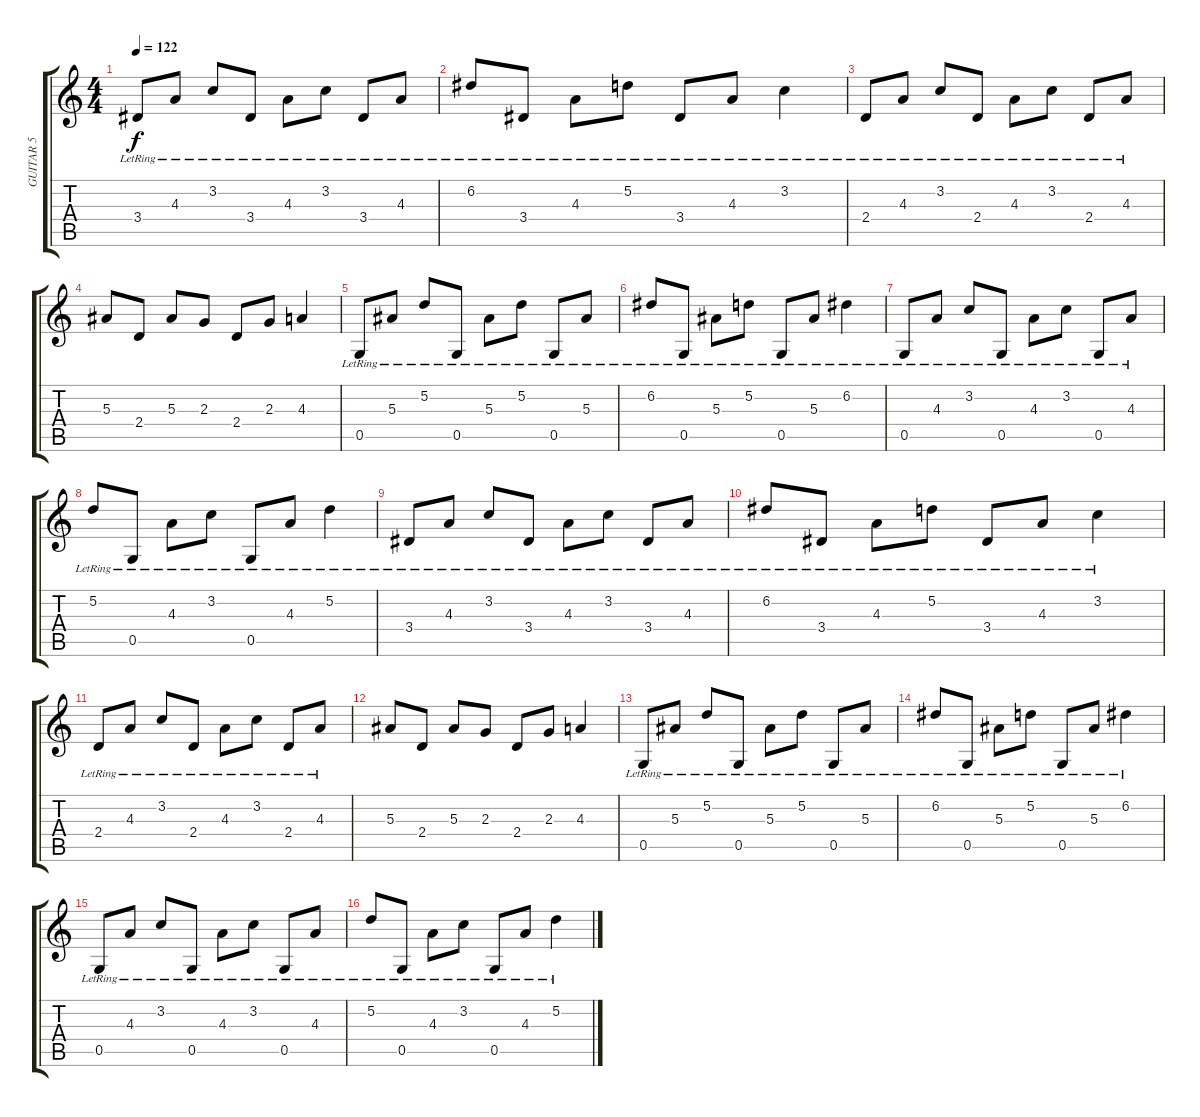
\track ("GUITAR 5" "GUITAR 5") {instrument electricguitarclean}
\staff {score tabs}
\tuning (D4 A3 F3 C3 G2 D2) {hide}
\ts (4 4)
\tempo 122
\clef g2
\ks c
3.4{lr}.8{dy f} 4.3{lr}.8 3.2{lr}.8 3.4{lr}.8 4.3{lr}.8 3.2{lr}.8 3.4{lr}.8 4.3{lr}.8 |
6.2{lr}.8 3.4{lr}.8 4.3{lr}.8 5.2{lr}.8 3.4{lr}.8 4.3{lr}.8 3.2{lr}.4 |
2.4{lr}.8 4.3{lr}.8 3.2{lr}.8 2.4{lr}.8 4.3{lr}.8 3.2{lr}.8 2.4{lr}.8 4.3{lr}.8 |
5.3.8 2.4.8 5.3.8 2.3.8 2.4.8 2.3.8 4.3.4 |
0.5{lr}.8 5.3{lr}.8 5.2{lr}.8 0.5{lr}.8 5.3{lr}.8 5.2{lr}.8 0.5{lr}.8 5.3{lr}.8 |
6.2{lr}.8 0.5{lr}.8 5.3{lr}.8 5.2{lr}.8 0.5{lr}.8 5.3{lr}.8 6.2{lr}.4 |
0.5{lr}.8 4.3{lr}.8 3.2{lr}.8 0.5{lr}.8 4.3{lr}.8 3.2{lr}.8 0.5{lr}.8 4.3{lr}.8 |
5.2{lr}.8 0.5{lr}.8 4.3{lr}.8 3.2{lr}.8 0.5{lr}.8 4.3{lr}.8 5.2{lr}.4 |
3.4{lr}.8 4.3{lr}.8 3.2{lr}.8 3.4{lr}.8 4.3{lr}.8 3.2{lr}.8 3.4{lr}.8 4.3{lr}.8 |
6.2{lr}.8 3.4{lr}.8 4.3{lr}.8 5.2{lr}.8 3.4{lr}.8 4.3{lr}.8 3.2{lr}.4 |
2.4{lr}.8 4.3{lr}.8 3.2{lr}.8 2.4{lr}.8 4.3{lr}.8 3.2{lr}.8 2.4{lr}.8 4.3{lr}.8 |
5.3.8 2.4.8 5.3.8 2.3.8 2.4.8 2.3.8 4.3.4 |
0.5{lr}.8 5.3{lr}.8 5.2{lr}.8 0.5{lr}.8 5.3{lr}.8 5.2{lr}.8 0.5{lr}.8 5.3{lr}.8 |
6.2{lr}.8 0.5{lr}.8 5.3{lr}.8 5.2{lr}.8 0.5{lr}.8 5.3{lr}.8 6.2{lr}.4 |
0.5{lr}.8 4.3{lr}.8 3.2{lr}.8 0.5{lr}.8 4.3{lr}.8 3.2{lr}.8 0.5{lr}.8 4.3{lr}.8 |
5.2{lr}.8 0.5{lr}.8 4.3{lr}.8 3.2{lr}.8 0.5{lr}.8 4.3{lr}.8 5.2{lr}.4
